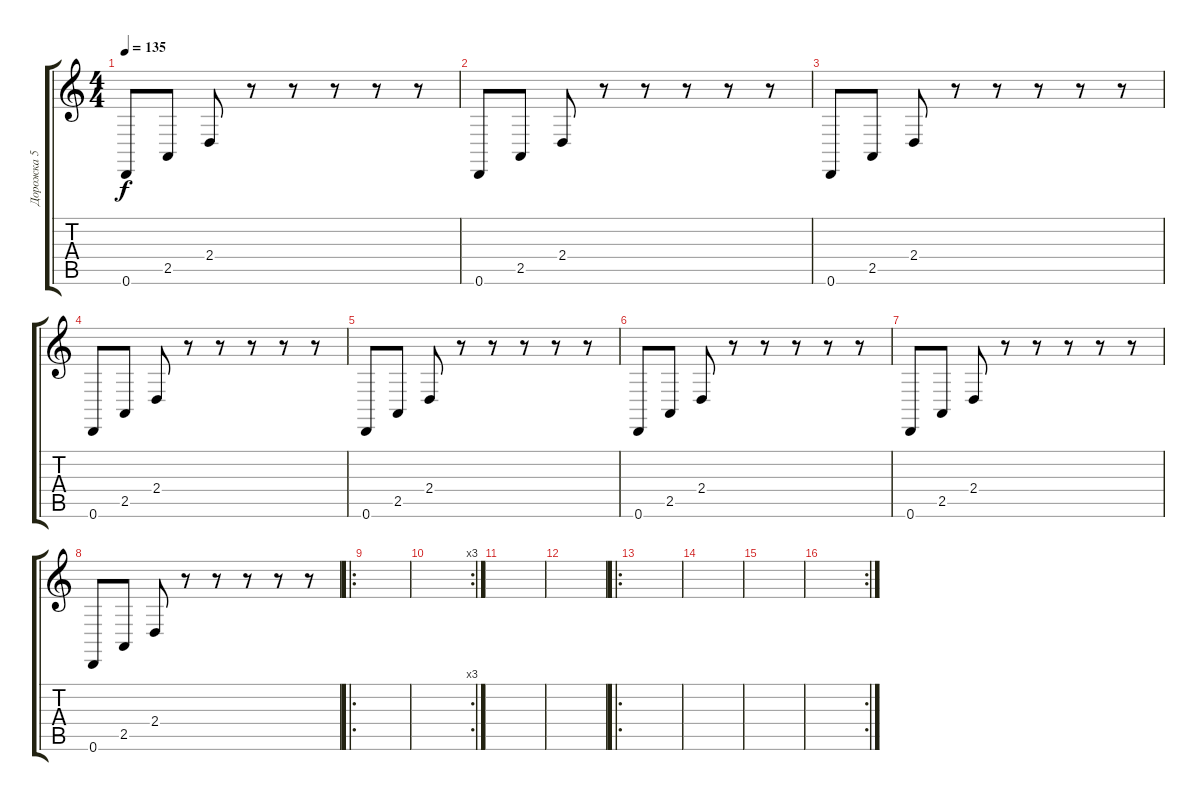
\track ("Дорожка 5" "Дорожка 5") {instrument lead8bassandlead}
\staff {score tabs}
\tuning (D4 A3 F3 C3 G2 D2) {hide}
\ts (4 4)
\tempo 135
\clef g2
\ks c
0.6.8{dy f} 2.5.8 2.4.8 r.8 r.8 r.8 r.8 r.8 |
0.6.8 2.5.8 2.4.8 r.8 r.8 r.8 r.8 r.8 |
0.6.8 2.5.8 2.4.8 r.8 r.8 r.8 r.8 r.8 |
0.6.8 2.5.8 2.4.8 r.8 r.8 r.8 r.8 r.8 |
0.6.8 2.5.8 2.4.8 r.8 r.8 r.8 r.8 r.8 |
0.6.8 2.5.8 2.4.8 r.8 r.8 r.8 r.8 r.8 |
0.6.8 2.5.8 2.4.8 r.8 r.8 r.8 r.8 r.8 |
0.6.8 2.5.8 2.4.8 r.8 r.8 r.8 r.8 r.8 |
\ro
|
\rc 3
|
|
|
\ro
|
|
|
\rc 2
